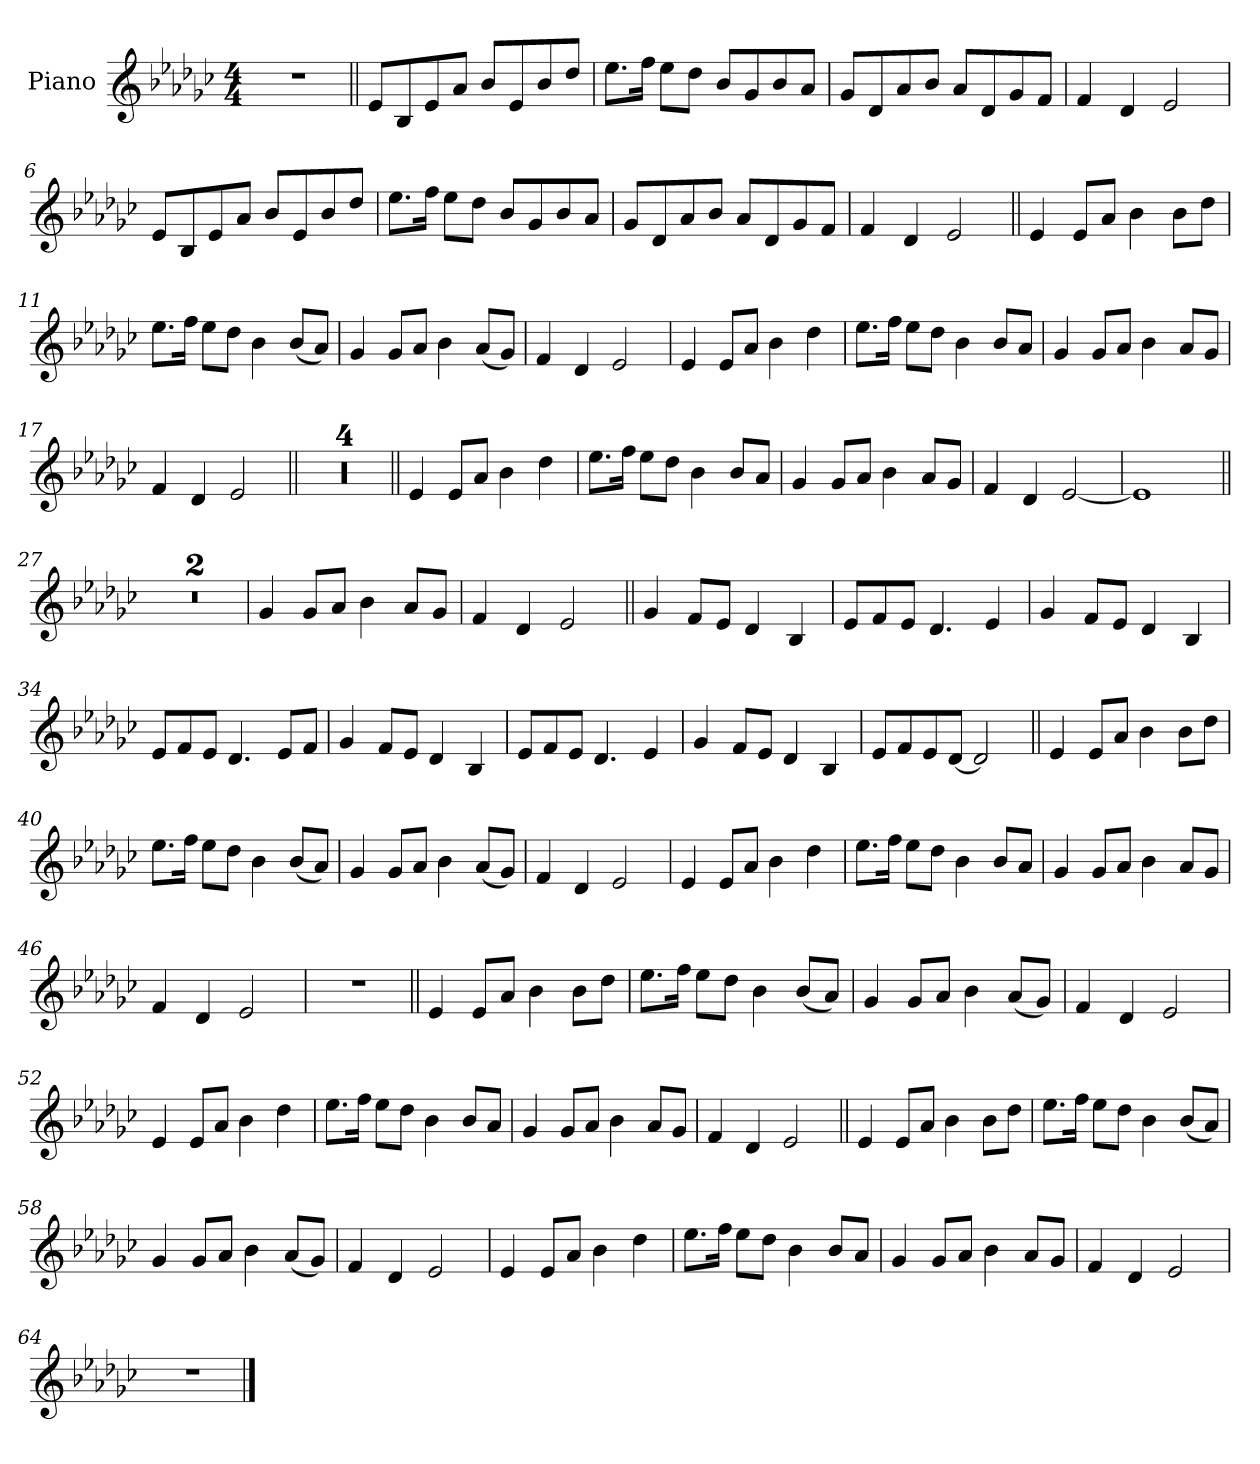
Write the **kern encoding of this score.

**kern
*part1
*staff1
*I"Piano
*I'Pno.
*clefG2
*k[b-e-a-d-g-c-]
*M4/4
*MM120
=1
1r
=2||
8e-!L
8B-!
8e-!
8a-!J
8b-!L
8e-!
8b-!
8dd-!J
=3
8.ee-!L
16ff!Jk
8ee-!L
8dd-!J
8b-!L
8g-!
8b-!
8a-!J
=4
8g-!L
8d-!
8a-!
8b-!J
8a-!L
8d-!
8g-!
8f!J
=5
4f!
4d-!
2e-!
=6
8e-!L
8B-!
8e-!
8a-!J
8b-!L
8e-!
8b-!
8dd-!J
=7
8.ee-!L
16ff!Jk
8ee-!L
8dd-!J
8b-!L
8g-!
8b-!
8a-!J
=8
8g-!L
8d-!
8a-!
8b-!J
8a-!L
8d-!
8g-!
8f!J
=9
4f!
4d-!
2e-!
=10||
4e-
8e-L
8a-J
4b-
8b-L
8dd-J
=11
8.ee-L
16ffJk
8ee-L
8dd-J
4b-
(8b-L
8a-J)
=12
4g-
8g-L
8a-J
4b-
(8a-L
8g-J)
=13
4f
4d-
2e-
=14
4e-
8e-L
8a-J
4b-
4dd-
=15
8.ee-L
16ffJk
8ee-L
8dd-J
4b-
8b-L
8a-J
=16
4g-
8g-L
8a-J
4b-
8a-L
8g-J
=17
4f
4d-
2e-
=18||
1r
=19
1r
=20
1r
=21
1r
=22||
4e-
8e-L
8a-J
4b-
4dd-
=23
8.ee-L
16ffJk
8ee-L
8dd-J
4b-
8b-L
8a-J
=24
4g-
8g-L
8a-J
4b-
8a-L
8g-J
=25
4f
4d-
[2e-
=26
1e-]
=27||
1r
=28
1r
=29
4g-!
8g-!L
8a-!J
4b-!
8a-!L
8g-!J
=30
4f!
4d-!
2e-!
=31||
4g-!
8f!L
8e-!J
4d-!
4B-!
=32
8e-!L
8f!
8e-!J
4.d-!
4e-!
=33
4g-!
8f!L
8e-!J
4d-!
4B-!
=34
8e-!L
8f!
8e-!J
4.d-!
8e-!L
8f!J
=35
4g-!
8f!L
8e-!J
4d-!
4B-!
=36
8e-!L
8f!
8e-!J
4.d-!
4e-!
=37
4g-!
8f!L
8e-!J
4d-!
4B-!
=38
8e-!L
8f!
8e-!
[8d-!J
2d-!]
=39||
4e-
8e-L
8a-J
4b-
8b-L
8dd-J
=40
8.ee-L
16ffJk
8ee-L
8dd-J
4b-
(8b-L
8a-J)
=41
4g-
8g-L
8a-J
4b-
(8a-L
8g-J)
=42
4f
4d-
2e-
=43
4e-
8e-L
8a-J
4b-
4dd-
=44
8.ee-L
16ffJk
8ee-L
8dd-J
4b-
8b-L
8a-J
=45
4g-
8g-L
8a-J
4b-
8a-L
8g-J
=46
4f
4d-
2e-
=47
1r
=48||
4e-
8e-L
8a-J
4b-
8b-L
8dd-J
=49
8.ee-L
16ffJk
8ee-L
8dd-J
4b-
(8b-L
8a-J)
=50
4g-
8g-L
8a-J
4b-
(8a-L
8g-J)
=51
4f
4d-
2e-
=52
4e-
8e-L
8a-J
4b-
4dd-
=53
8.ee-L
16ffJk
8ee-L
8dd-J
4b-
8b-L
8a-J
=54
4g-
8g-L
8a-J
4b-
8a-L
8g-J
=55
4f
4d-
2e-
=56||
4e-
8e-L
8a-J
4b-
8b-L
8dd-J
=57
8.ee-L
16ffJk
8ee-L
8dd-J
4b-
(8b-L
8a-J)
=58
4g-
8g-L
8a-J
4b-
(8a-L
8g-J)
=59
4f
4d-
2e-
=60
4e-
8e-L
8a-J
4b-
4dd-
=61
8.ee-L
16ffJk
8ee-L
8dd-J
4b-
8b-L
8a-J
=62
4g-
8g-L
8a-J
4b-
8a-L
8g-J
=63
4f
4d-
2e-
=64
1r
==
*-
